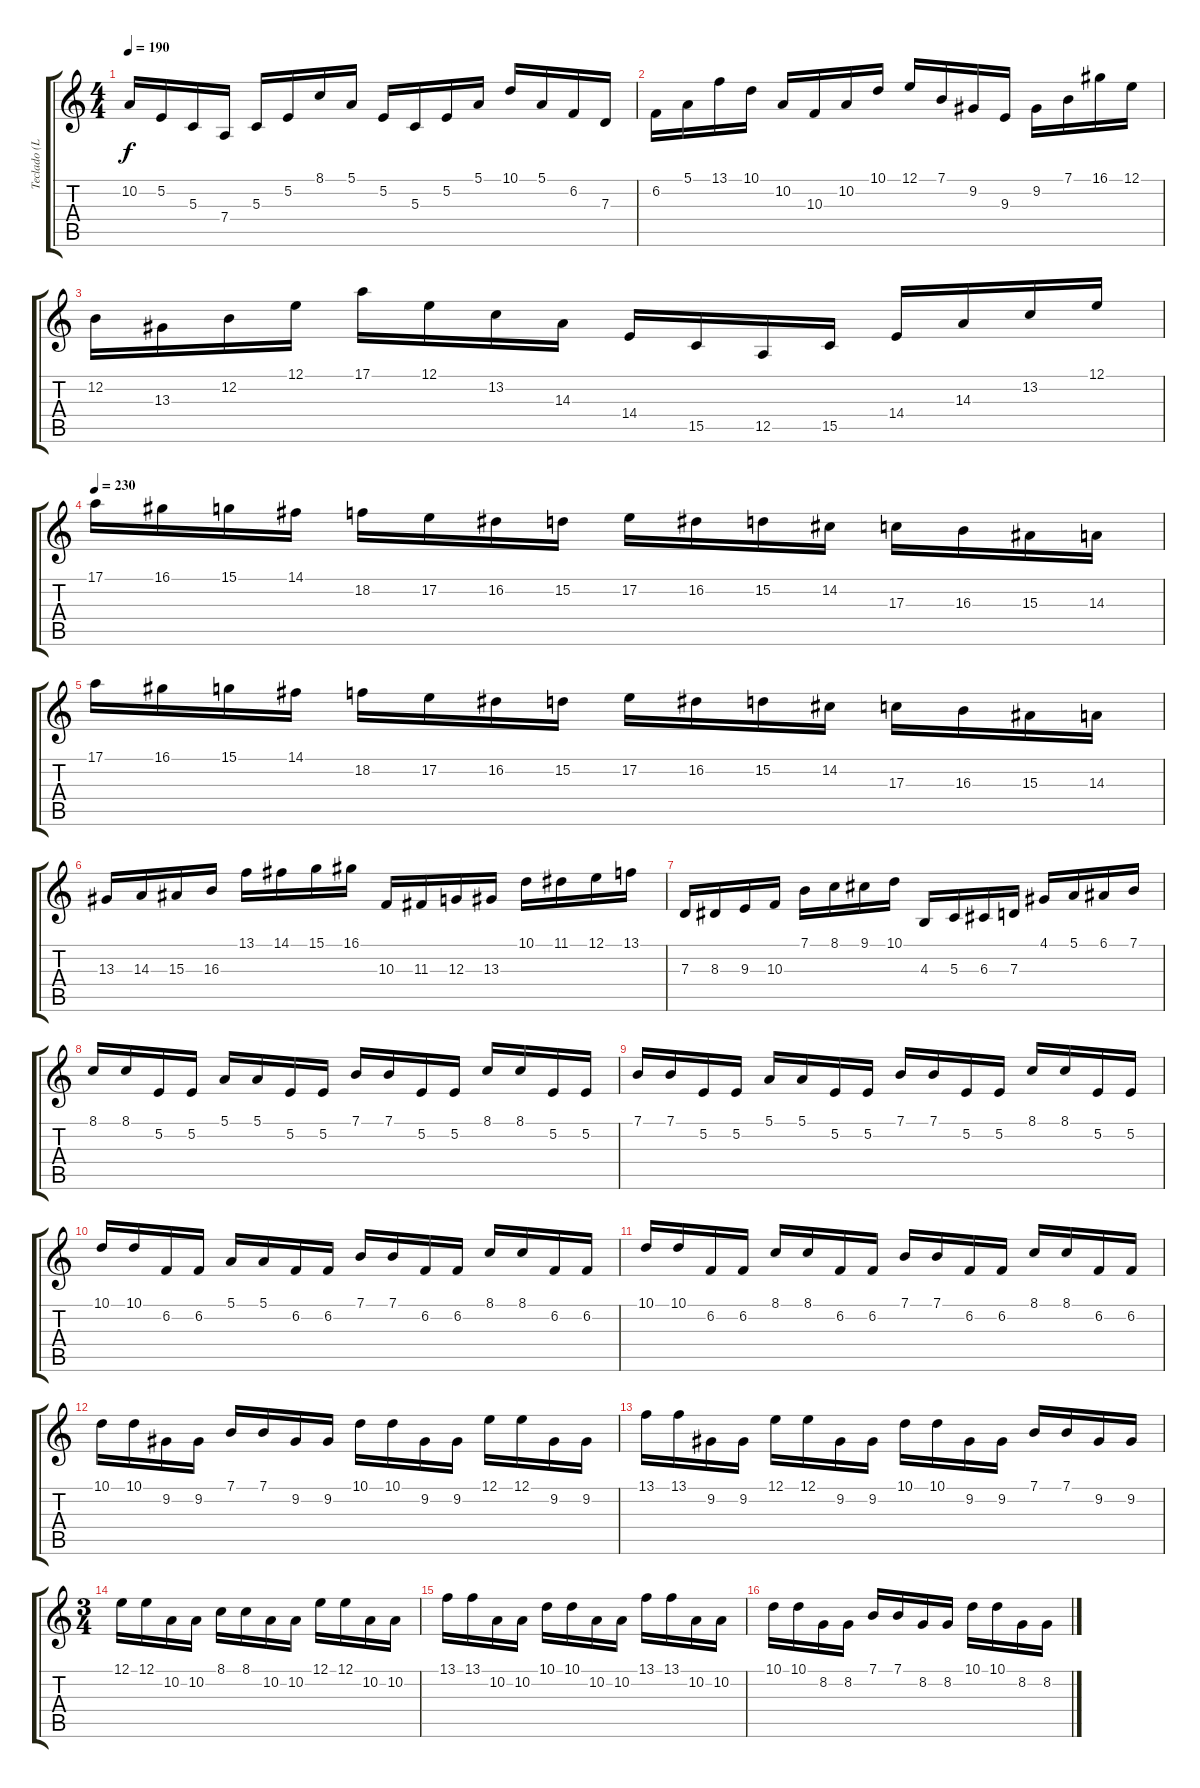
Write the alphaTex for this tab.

\track ("Teclado (Lead y Solos)" "Teclado (L") {instrument electricgrandpiano}
\staff {score tabs}
\tuning (E4 B3 G3 D3 A2 E2) {hide}
\ts (4 4)
\tempo 190
\clef g2
\ks c
10.2.16{dy f} 5.2.16 5.3.16 7.4.16 5.3.16 5.2.16 8.1.16 5.1.16 5.2.16 5.3.16 5.2.16 5.1.16 10.1.16 5.1.16 6.2.16 7.3.16 |
6.2.16 5.1.16 13.1.16 10.1.16 10.2.16 10.3.16 10.2.16 10.1.16 12.1.16 7.1.16 9.2.16 9.3.16 9.2.16 7.1.16 16.1.16 12.1.16 |
12.2.16 13.3.16 12.2.16 12.1.16 17.1.16 12.1.16 13.2.16 14.3.16 14.4.16 15.5.16 12.5.16 15.5.16 14.4.16 14.3.16 13.2.16 12.1.16 |
\tempo 230
17.1.16 16.1.16 15.1.16 14.1.16 18.2.16 17.2.16 16.2.16 15.2.16 17.2.16 16.2.16 15.2.16 14.2.16 17.3.16 16.3.16 15.3.16 14.3.16 |
17.1.16 16.1.16 15.1.16 14.1.16 18.2.16 17.2.16 16.2.16 15.2.16 17.2.16 16.2.16 15.2.16 14.2.16 17.3.16 16.3.16 15.3.16 14.3.16 |
13.3.16 14.3.16 15.3.16 16.3.16 13.1.16 14.1.16 15.1.16 16.1.16 10.3.16 11.3.16 12.3.16 13.3.16 10.1.16 11.1.16 12.1.16 13.1.16 |
7.3.16 8.3.16 9.3.16 10.3.16 7.1.16 8.1.16 9.1.16 10.1.16 4.3.16 5.3.16 6.3.16 7.3.16 4.1.16 5.1.16 6.1.16 7.1.16 |
8.1.16 8.1.16 5.2.16 5.2.16 5.1.16 5.1.16 5.2.16 5.2.16 7.1.16 7.1.16 5.2.16 5.2.16 8.1.16 8.1.16 5.2.16 5.2.16 |
7.1.16 7.1.16 5.2.16 5.2.16 5.1.16 5.1.16 5.2.16 5.2.16 7.1.16 7.1.16 5.2.16 5.2.16 8.1.16 8.1.16 5.2.16 5.2.16 |
10.1.16 10.1.16 6.2.16 6.2.16 5.1.16 5.1.16 6.2.16 6.2.16 7.1.16 7.1.16 6.2.16 6.2.16 8.1.16 8.1.16 6.2.16 6.2.16 |
10.1.16 10.1.16 6.2.16 6.2.16 8.1.16 8.1.16 6.2.16 6.2.16 7.1.16 7.1.16 6.2.16 6.2.16 8.1.16 8.1.16 6.2.16 6.2.16 |
10.1.16 10.1.16 9.2.16 9.2.16 7.1.16 7.1.16 9.2.16 9.2.16 10.1.16 10.1.16 9.2.16 9.2.16 12.1.16 12.1.16 9.2.16 9.2.16 |
13.1.16 13.1.16 9.2.16 9.2.16 12.1.16 12.1.16 9.2.16 9.2.16 10.1.16 10.1.16 9.2.16 9.2.16 7.1.16 7.1.16 9.2.16 9.2.16 |
\ts (3 4)
12.1.16 12.1.16 10.2.16 10.2.16 8.1.16 8.1.16 10.2.16 10.2.16 12.1.16 12.1.16 10.2.16 10.2.16 |
13.1.16 13.1.16 10.2.16 10.2.16 10.1.16 10.1.16 10.2.16 10.2.16 13.1.16 13.1.16 10.2.16 10.2.16 |
10.1.16 10.1.16 8.2.16 8.2.16 7.1.16 7.1.16 8.2.16 8.2.16 10.1.16 10.1.16 8.2.16 8.2.16
